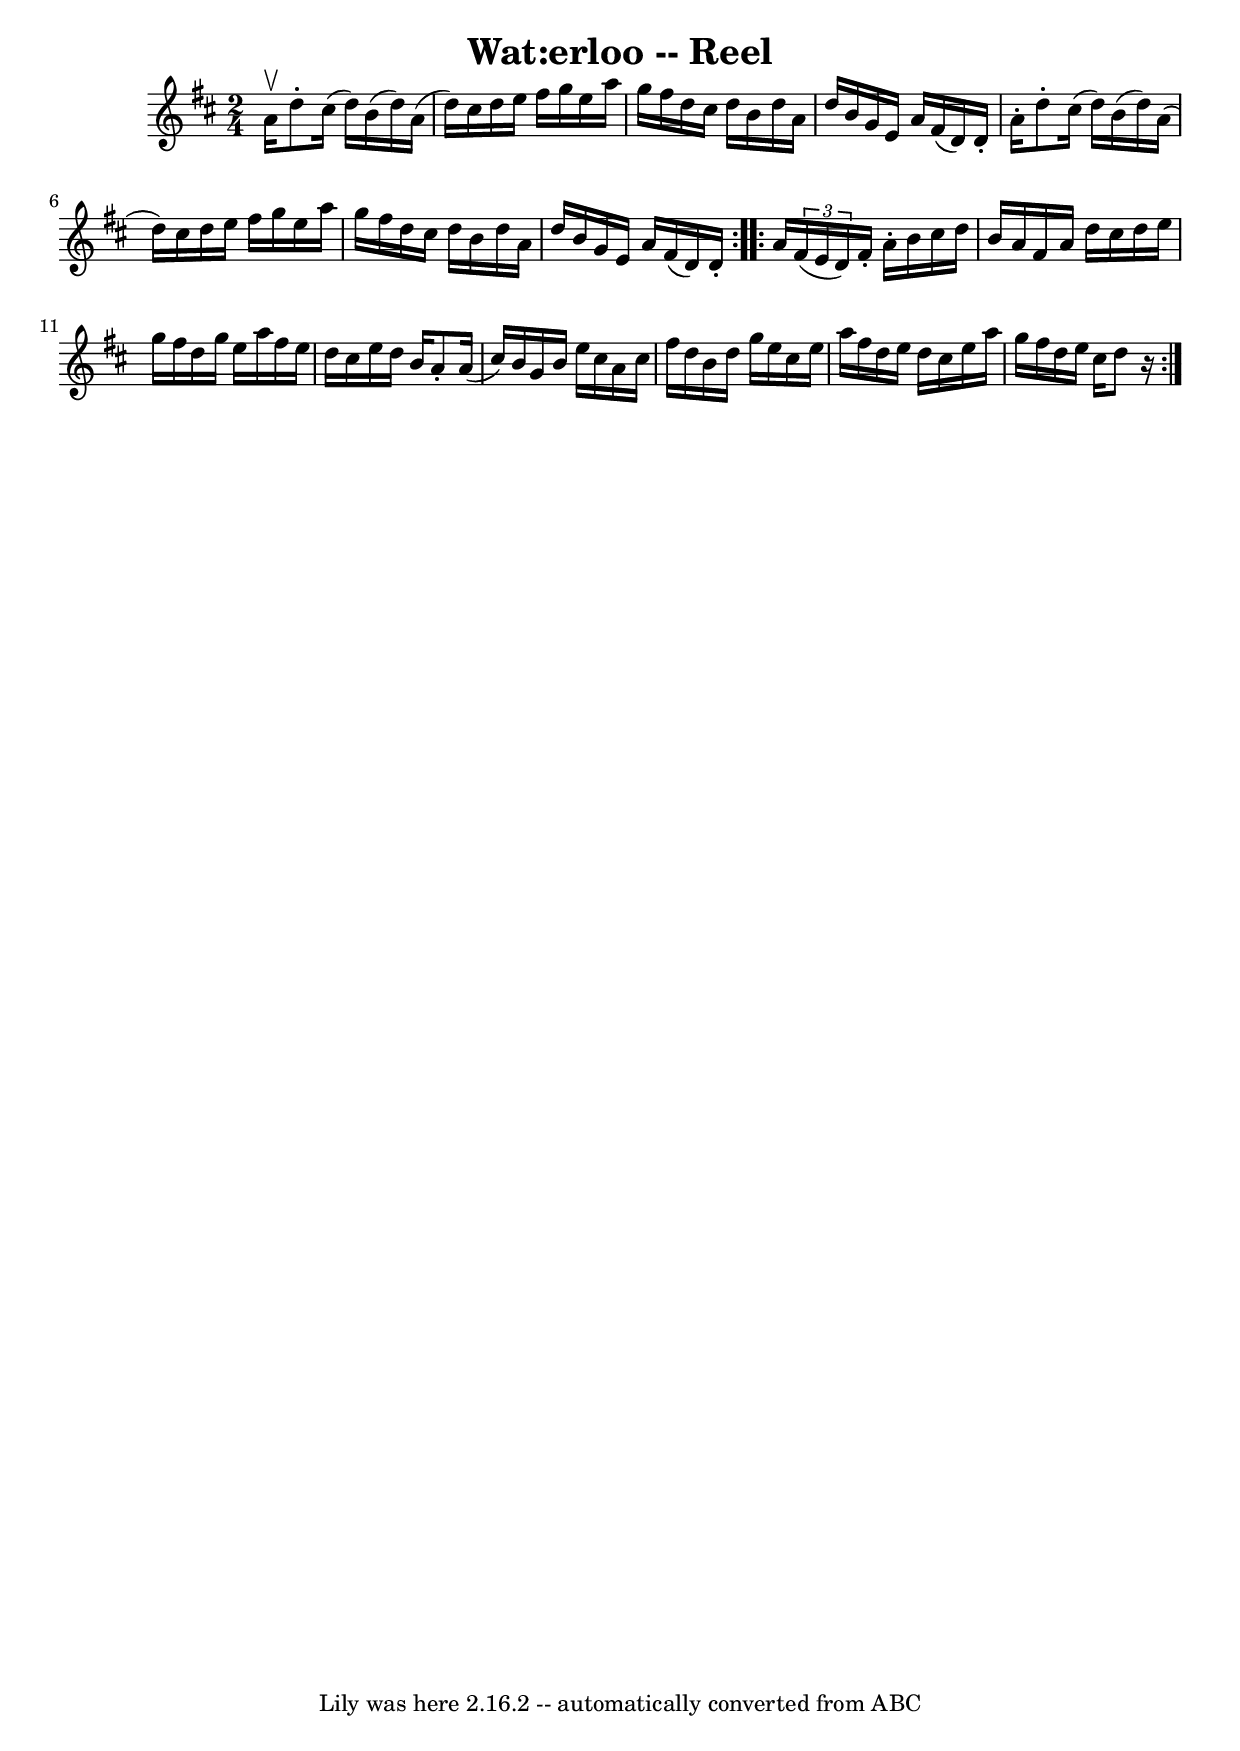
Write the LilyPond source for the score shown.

\version "2.16.2"
\include "Mammoth.ily"
\header {
  %% book = "Ryan's Mammoth Collection"
  crossRefNumber = "1"
  footnotes = "\\\\186"
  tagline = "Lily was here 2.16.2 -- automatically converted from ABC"
  title = "Wat:erloo -- Reel"

}
voicedefault =  {



  \repeat volta 2 {

    \time 2/4 
    \key d \major
 a'16^\upbow |
    d''8 -. cis''16 (d''16 
    ) b'16 (d''16) a'16 (d''16)   |
    cis''16 d''16    
    e''16 fis''16 g''16 e''16 a''16 g''16    |
    fis''16    
    d''16 cis''16 d''16 b'16 d''16 a'16 d''16    |
    b'16  
    g'16 e'16 a'16 fis'16 (d'16) d'16 -. a'16 -.   |
    
    d''8 -. cis''16 (d''16) b'16 (d''16) a'16 (d''16)   
    |
    cis''16 d''16 e''16 fis''16 g''16 e''16 a''16    
    g''16    |
    fis''16 d''16 cis''16 d''16 b'16 d''16    
    a'16 d''16    |
    b'16 g'16 e'16 a'16 fis'16 (d'16) 
    d'16 -.   
  }     
  \repeat volta 2 {
    a'16  |
    \times 2/3 { fis'16 
		 (e'16 d'16) 
	       } fis'16 -. a'16 -. b'16 cis''16 d''16 b'16 
    |
    a'16 fis'16 a'16 d''16 cis''16 d''16 e''16    
    g''16    |
    fis''16 d''16 g''16 e''16 a''16 fis''16    
    e''16 d''16    |
    cis''16 e''16 d''16 b'16 a'8 -. a'16 
    (cis''16)   |
    b'16 g'16 b'16 e''16 cis''16 a'16 
    cis''16 fis''16    |
    d''16 b'16 d''16 g''16 e''16    
    cis''16 e''16 a''16    |
    fis''16 d''16 e''16 d''16    
    cis''16 e''16 a''16 g''16    |
    fis''16 d''16 e''16    
    cis''16 d''8    r16   
  }   

}

\score{
  <<

    \context Staff="default"
    {
      \voicedefault 
      
    }

  >>
  \layout {
    
  }
  \midi {
  }

}
